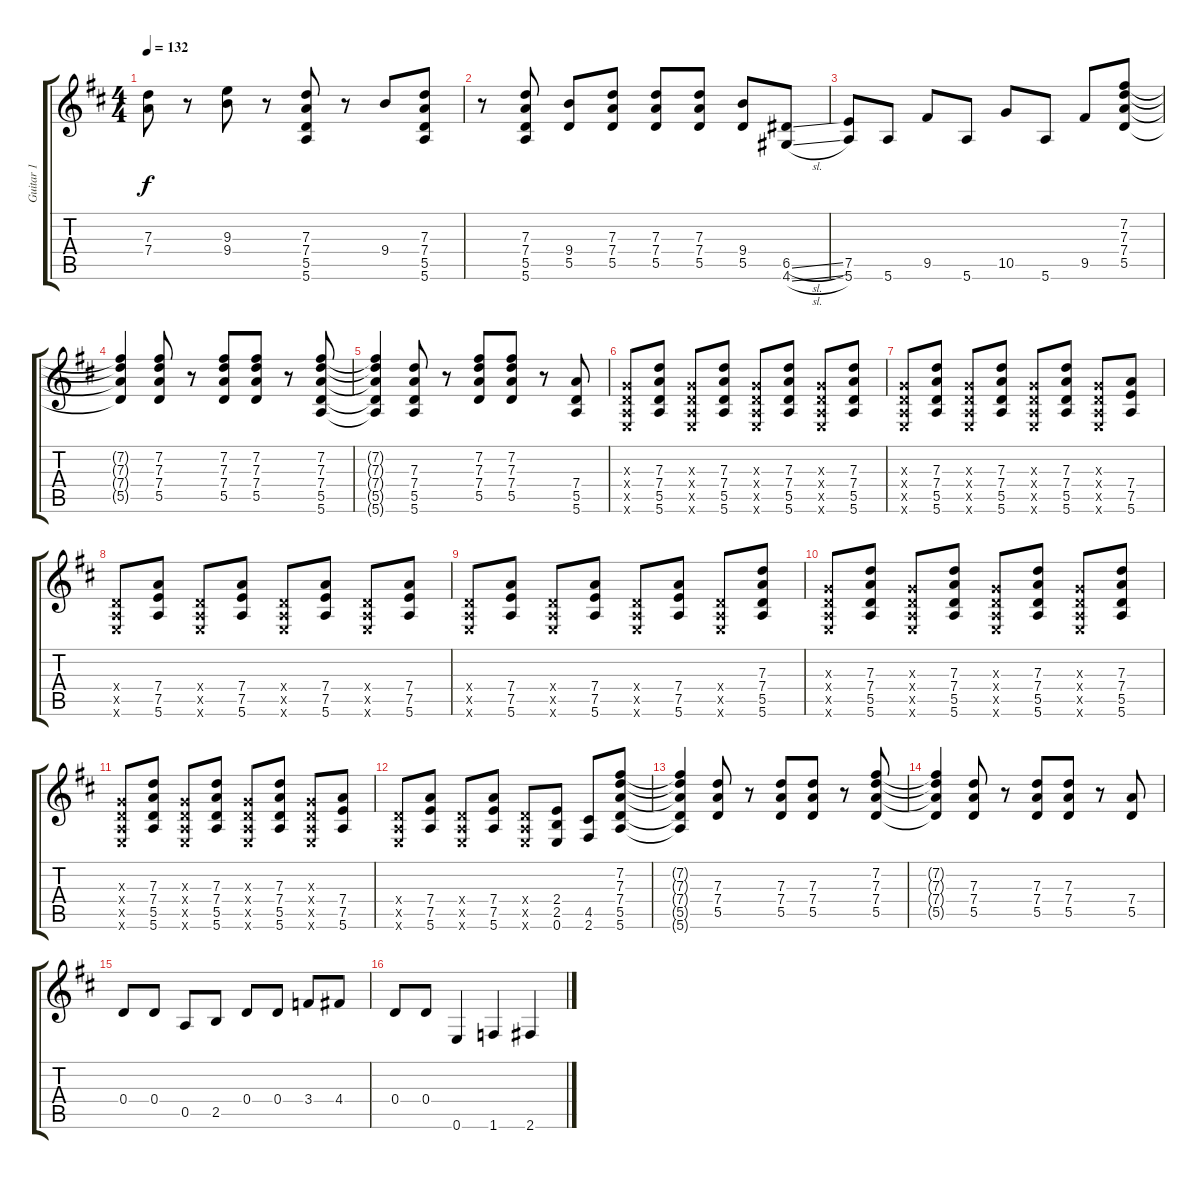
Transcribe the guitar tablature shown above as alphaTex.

\track ("Guitar 1" "Guitar 1") {instrument overdrivenguitar}
\staff {score tabs}
\tuning (E4 B3 G3 D3 A2 E2) {hide}
\ts (4 4)
\tempo 132
\clef g2
\ks d
(7.3 7.4).8{dy f} r.8 (9.3 9.4).8 r.8 (7.3 7.4 5.5 5.6).8 r.8 9.4.8 (7.3 7.4 5.5 5.6).8 |
r.8 (7.3 7.4 5.5 5.6).8 (9.4 5.5).8 (7.3 7.4 5.5).8 (7.3 7.4 5.5).8 (7.3 7.4 5.5).8 (9.4 5.5).8 (6.5{sl} 4.6{sl}).8 |
(7.5 5.6).8 5.6.8 9.5.8 5.6.8 10.5.8 5.6.8 9.5.8 (7.2 7.3 7.4 5.5).8 |
(7.2{t} 7.3{t} 7.4{t} 5.5{t}).4 (7.2 7.3 7.4 5.5).8 r.8 (7.2 7.3 7.4 5.5).8 (7.2 7.3 7.4 5.5).8 r.8 (7.2 7.3 7.4 5.5 5.6).8 |
(7.2{t} 7.3{t} 7.4{t} 5.5{t} 5.6{t}).4 (7.3 7.4 5.5 5.6).8 r.8 (7.2 7.3 7.4 5.5).8 (7.2 7.3 7.4 5.5).8 r.8 (7.4 5.5 5.6).8 |
(0.3{x} 0.4{x} 0.5{x} 0.6{x}).8 (7.3 7.4 5.5 5.6).8 (0.3{x} 0.4{x} 0.5{x} 0.6{x}).8 (7.3 7.4 5.5 5.6).8 (0.3{x} 0.4{x} 0.5{x} 0.6{x}).8 (7.3 7.4 5.5 5.6).8 (0.3{x} 0.4{x} 0.5{x} 0.6{x}).8 (7.3 7.4 5.5 5.6).8 |
(0.3{x} 0.4{x} 0.5{x} 0.6{x}).8 (7.3 7.4 5.5 5.6).8 (0.3{x} 0.4{x} 0.5{x} 0.6{x}).8 (7.3 7.4 5.5 5.6).8 (0.3{x} 0.4{x} 0.5{x} 0.6{x}).8 (7.3 7.4 5.5 5.6).8 (0.3{x} 0.4{x} 0.5{x} 0.6{x}).8 (7.4 7.5 5.6).8 |
(0.4{x} 0.5{x} 0.6{x}).8 (7.4 7.5 5.6).8 (0.4{x} 0.5{x} 0.6{x}).8 (7.4 7.5 5.6).8 (0.4{x} 0.5{x} 0.6{x}).8 (7.4 7.5 5.6).8 (0.4{x} 0.5{x} 0.6{x}).8 (7.4 7.5 5.6).8 |
(0.4{x} 0.5{x} 0.6{x}).8 (7.4 7.5 5.6).8 (0.4{x} 0.5{x} 0.6{x}).8 (7.4 7.5 5.6).8 (0.4{x} 0.5{x} 0.6{x}).8 (7.4 7.5 5.6).8 (0.4{x} 0.5{x} 0.6{x}).8 (7.3 7.4 5.5 5.6).8 |
(0.3{x} 0.4{x} 0.5{x} 0.6{x}).8 (7.3 7.4 5.5 5.6).8 (0.3{x} 0.4{x} 0.5{x} 0.6{x}).8 (7.3 7.4 5.5 5.6).8 (0.3{x} 0.4{x} 0.5{x} 0.6{x}).8 (7.3 7.4 5.5 5.6).8 (0.3{x} 0.4{x} 0.5{x} 0.6{x}).8 (7.3 7.4 5.5 5.6).8 |
(0.3{x} 0.4{x} 0.5{x} 0.6{x}).8 (7.3 7.4 5.5 5.6).8 (0.3{x} 0.4{x} 0.5{x} 0.6{x}).8 (7.3 7.4 5.5 5.6).8 (0.3{x} 0.4{x} 0.5{x} 0.6{x}).8 (7.3 7.4 5.5 5.6).8 (0.3{x} 0.4{x} 0.5{x} 0.6{x}).8 (7.4 7.5 5.6).8 |
(0.4{x} 0.5{x} 0.6{x}).8 (7.4 7.5 5.6).8 (0.4{x} 0.5{x} 0.6{x}).8 (7.4 7.5 5.6).8 (0.4{x} 0.5{x} 0.6{x}).8 (2.4 2.5 0.6).8 (4.5 2.6).8 (7.2 7.3 7.4 5.5 5.6).8 |
(7.2{t} 7.3{t} 7.4{t} 5.5{t} 5.6{t}).4 (7.3 7.4 5.5).8 r.8 (7.3 7.4 5.5).8 (7.3 7.4 5.5).8 r.8 (7.2 7.3 7.4 5.5).8 |
(7.2{t} 7.3{t} 7.4{t} 5.5{t}).4 (7.3 7.4 5.5).8 r.8 (7.3 7.4 5.5).8 (7.3 7.4 5.5).8 r.8 (7.4 5.5).8 |
0.4.8 0.4.8 0.5.8 2.5.8 0.4.8 0.4.8 3.4.8 4.4.8 |
0.4.8 0.4.8 0.6.4 1.6.4 2.6.4
